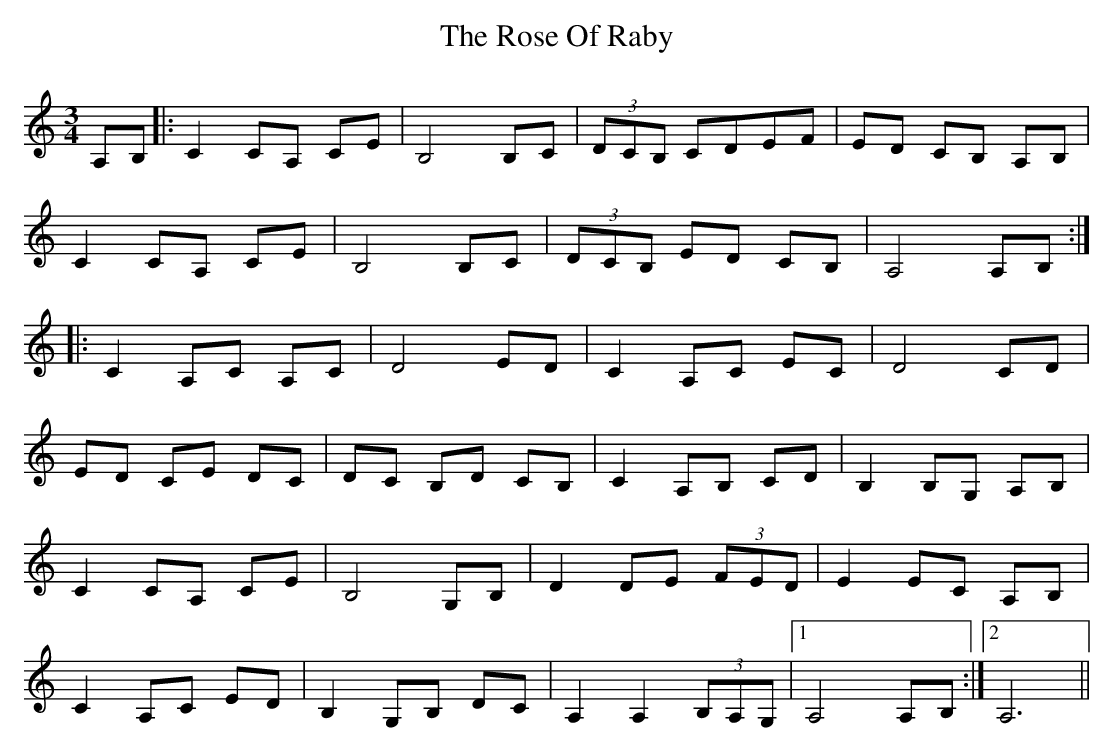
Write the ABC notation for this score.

X:1
T: The Rose Of Raby
M: 3/4
L: 1/8
K: Amin
A,B,|:C2 CA, CE|B,4 B,C|(3DCB, CDEF|ED CB, A,B,|
C2 CA, CE|B,4 B,C|(3DCB, ED CB,|A,4 A,B,:|
|:C2A,C A,C|D4 ED|C2 A,C EC|D4 CD|
ED CE DC|DC B,D CB,|C2 A,B, CD|B,2 B,G, A,B,|
C2 CA, CE|B,4 G,B,|D2 DE (3FED|E2 EC A,B,|
C2 A,C ED|B,2 G,B, DC|A,2 A,2 (3B,A,G,|1 A,4 A,B,:|2 A,6||
